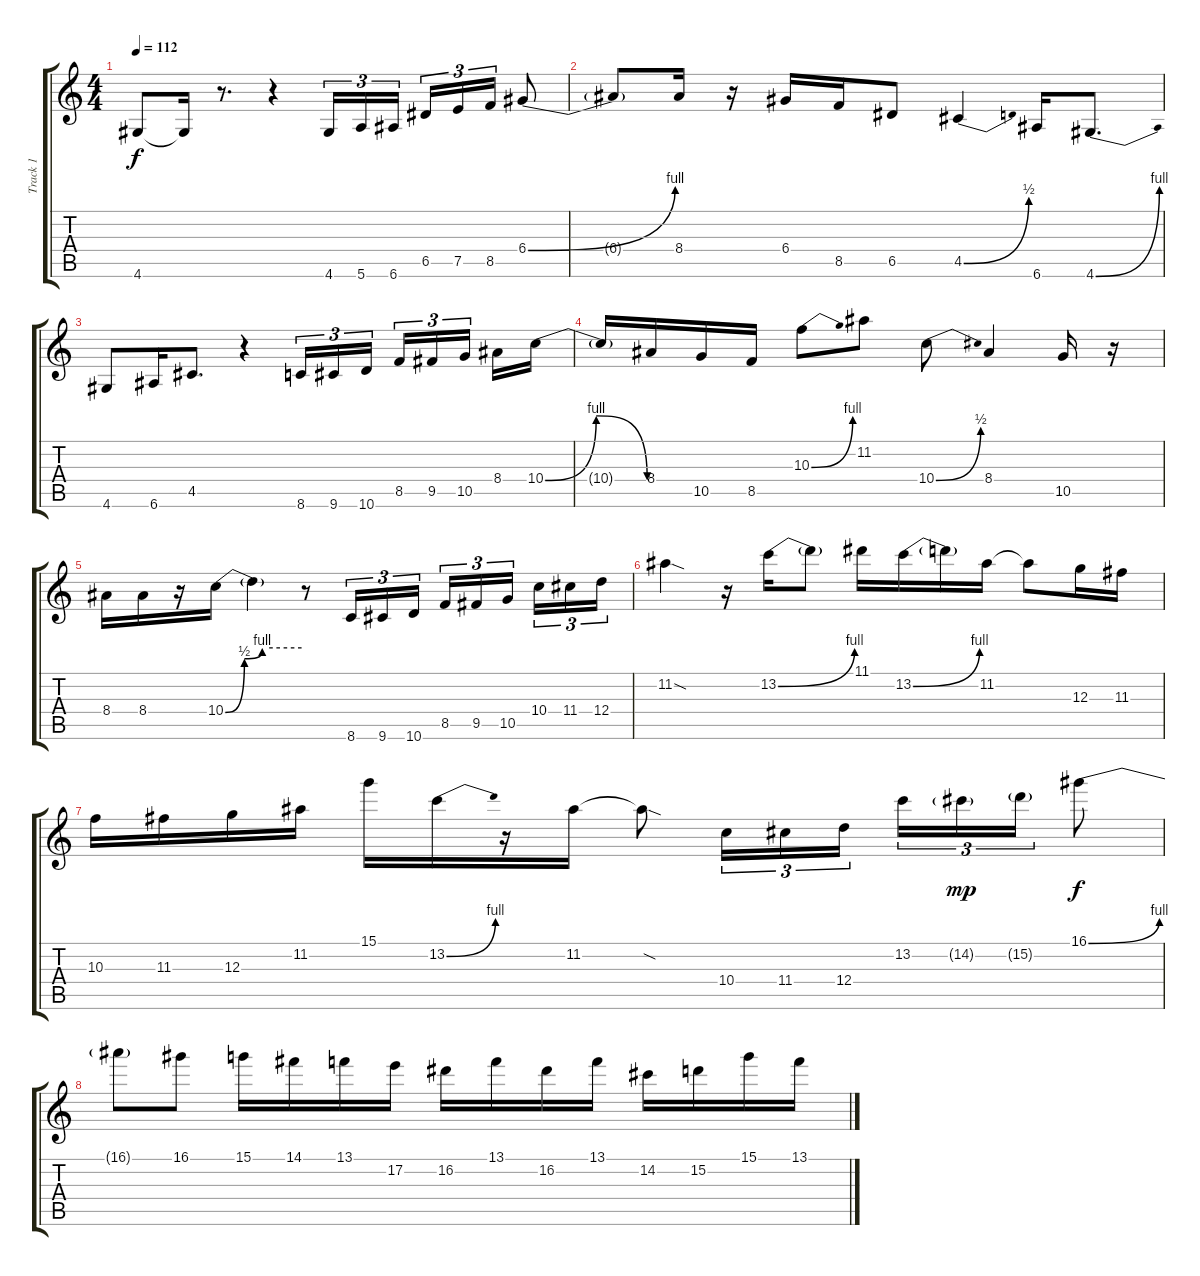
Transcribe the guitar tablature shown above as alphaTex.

\track ("Track 1" "Track 1") {instrument acousticguitarsteel}
\staff {score tabs}
\tuning (E4 B3 G3 D3 A2 E2) {hide}
\ts (4 4)
\tempo 112
\clef g2
\ks c
4.6{t}.8{dy f} 4.6{t}.16 r.8{d} r.4 4.6.16{tu (3 2)} 5.6.16{tu (3 2)} 6.6.16{tu (3 2)} 6.5.16{tu (3 2)} 7.5.16{tu (3 2)} 8.5.16{tu (3 2)} 6.4{be (bend 0 0 60 4)}.8 |
6.4{t}.8 8.4.16 r.16 6.4.16 8.5.16 6.5.8 4.5{be (bend 0 0 60 2)}.4 6.6.16 4.6{be (bend 0 0 60 4)}.8{d} |
4.6.8 6.6.16 4.5.8{d} r.4 8.6.16{tu (3 2)} 9.6.16{tu (3 2)} 10.6.16{tu (3 2)} 8.5.16{tu (3 2)} 9.5.16{tu (3 2)} 10.5.16{tu (3 2) beam splitsecondary} 8.4.16 10.4{be (bendrelease 0 0 15 4 15 4 60 0)}.16 |
10.4{t}.16 8.4.16 10.5.16 8.5.16 10.3{be (bend 0 0 60 4)}.8 11.2.8 10.4{be (bend 0 0 60 2)}.8 8.4.4 10.5.16 r.16 |
8.4.16 8.4.16 r.16 10.4{be (custom 0 0 15 2 29 4 60 4)}.16 10.4{t}.4 r.8 8.6.16{tu (3 2)} 9.6.16{tu (3 2)} 10.6.16{tu (3 2)} 8.5.16{tu (3 2)} 9.5.16{tu (3 2)} 10.5.16{tu (3 2) beam splitsecondary} 10.4.16{tu (3 2)} 11.4.16{tu (3 2)} 12.4.16{tu (3 2)} |
11.2{sod}.4 r.16 13.2{be (bend 0 0 60 4)}.16 13.2{t}.8 11.1.16 13.2{be (bend 0 0 60 4)}.16 13.2{t}.16 11.2.16 11.2{t}.8 12.3.16 11.3.16 |
10.3.16 11.3.16 12.3.16 11.2.16 15.1.16 13.2{be (bend 0 0 60 4)}.16 r.16 11.2.16 11.2{sod t}.8 10.4.16{tu (3 2)} 11.4.16{tu (3 2)} 12.4.16{tu (3 2)} 13.2.16{tu (3 2)} 14.2{g}.16{tu (3 2) dy mp} 15.2{g}.16{tu (3 2)} 16.1{be (bend 0 0 60 4)}.8{dy f} |
16.1{t}.8 16.1.8 15.1.16 14.1.16 13.1.16 17.2.16 16.2.16 13.1.16 16.2.16 13.1.16 14.2.16 15.2.16 15.1.16 13.1.16
